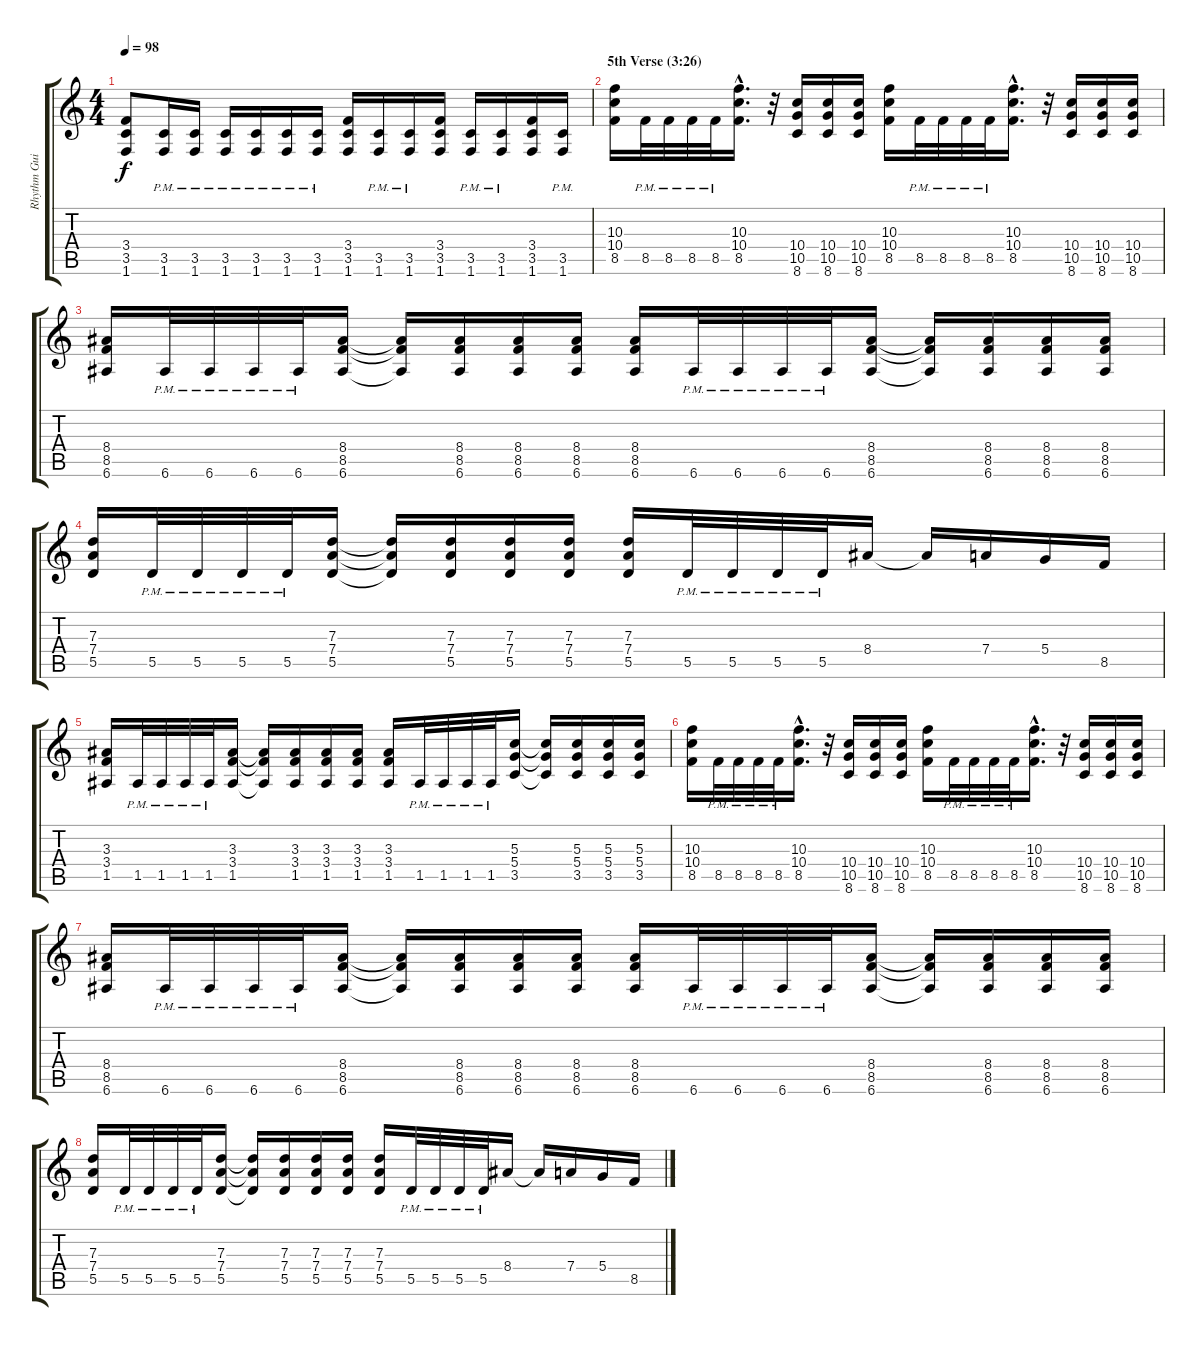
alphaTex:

\track ("Rhythm Guitar" "Rhythm Gui") {instrument distortionguitar}
\staff {score tabs}
\tuning (E4 B3 G3 D3 A2 E2) {hide}
\ts (4 4)
\tempo 98
\clef g2
\ks c
(3.4 3.5 1.6).8{dy f} (3.5{pm} 1.6{pm}).16 (3.5{pm} 1.6{pm}).16 (3.5{pm} 1.6{pm}).16 (3.5{pm} 1.6{pm}).16 (3.5{pm} 1.6{pm}).16 (3.5{pm} 1.6{pm}).16 (3.4 3.5 1.6).16 (3.5{pm} 1.6{pm}).16 (3.5{pm} 1.6{pm}).16 (3.4 3.5 1.6).16 (3.5{pm} 1.6{pm}).16 (3.5{pm} 1.6{pm}).16 (3.4 3.5 1.6).16 (3.5{pm} 1.6{pm}).16 |
\section ("" "5th Verse (3:26)")
(10.3 10.4 8.5).16 8.5{pm}.32 8.5{pm}.32 8.5{pm}.32 8.5{pm}.32 (10.3{hac} 10.4{hac} 8.5{hac}).16{d} r.32 (10.4 10.5 8.6).16 (10.4 10.5 8.6).16 (10.4 10.5 8.6).16 (10.3 10.4 8.5).16 8.5{pm}.32 8.5{pm}.32 8.5{pm}.32 8.5{pm}.32 (10.3{hac} 10.4{hac} 8.5{hac}).16{d} r.32 (10.4 10.5 8.6).16 (10.4 10.5 8.6).16 (10.4 10.5 8.6).16 |
(8.4 8.5 6.6).16 6.6{pm}.32 6.6{pm}.32 6.6{pm}.32 6.6{pm}.32 (8.4 8.5 6.6).16 (8.4{t} 8.5{t} 6.6{t}).16 (8.4 8.5 6.6).16 (8.4 8.5 6.6).16 (8.4 8.5 6.6).16 (8.4 8.5 6.6).16 6.6{pm}.32 6.6{pm}.32 6.6{pm}.32 6.6{pm}.32 (8.4 8.5 6.6).16 (8.4{t} 8.5{t} 6.6{t}).16 (8.4 8.5 6.6).16 (8.4 8.5 6.6).16 (8.4 8.5 6.6).16 |
(7.3 7.4 5.5).16 5.5{pm}.32 5.5{pm}.32 5.5{pm}.32 5.5{pm}.32 (7.3 7.4 5.5).16 (7.3{t} 7.4{t} 5.5{t}).16 (7.3 7.4 5.5).16 (7.3 7.4 5.5).16 (7.3 7.4 5.5).16 (7.3 7.4 5.5).16 5.5{pm}.32 5.5{pm}.32 5.5{pm}.32 5.5{pm}.32 8.4.16 8.4{t}.16 7.4.16 5.4.16 8.5.16 |
(3.3 3.4 1.5).16 1.5{pm}.32 1.5{pm}.32 1.5{pm}.32 1.5{pm}.32 (3.3 3.4 1.5).16 (3.3{t} 3.4{t} 1.5{t}).16 (3.3 3.4 1.5).16 (3.3 3.4 1.5).16 (3.3 3.4 1.5).16 (3.3 3.4 1.5).16 1.5{pm}.32 1.5{pm}.32 1.5{pm}.32 1.5{pm}.32 (5.3 5.4 3.5).16 (5.3{t} 5.4{t} 3.5{t}).16 (5.3 5.4 3.5).16 (5.3 5.4 3.5).16 (5.3 5.4 3.5).16 |
(10.3 10.4 8.5).16 8.5{pm}.32 8.5{pm}.32 8.5{pm}.32 8.5{pm}.32 (10.3{hac} 10.4{hac} 8.5{hac}).16{d} r.32 (10.4 10.5 8.6).16 (10.4 10.5 8.6).16 (10.4 10.5 8.6).16 (10.3 10.4 8.5).16 8.5{pm}.32 8.5{pm}.32 8.5{pm}.32 8.5{pm}.32 (10.3{hac} 10.4{hac} 8.5{hac}).16{d} r.32 (10.4 10.5 8.6).16 (10.4 10.5 8.6).16 (10.4 10.5 8.6).16 |
(8.4 8.5 6.6).16 6.6{pm}.32 6.6{pm}.32 6.6{pm}.32 6.6{pm}.32 (8.4 8.5 6.6).16 (8.4{t} 8.5{t} 6.6{t}).16 (8.4 8.5 6.6).16 (8.4 8.5 6.6).16 (8.4 8.5 6.6).16 (8.4 8.5 6.6).16 6.6{pm}.32 6.6{pm}.32 6.6{pm}.32 6.6{pm}.32 (8.4 8.5 6.6).16 (8.4{t} 8.5{t} 6.6{t}).16 (8.4 8.5 6.6).16 (8.4 8.5 6.6).16 (8.4 8.5 6.6).16 |
(7.3 7.4 5.5).16 5.5{pm}.32 5.5{pm}.32 5.5{pm}.32 5.5{pm}.32 (7.3 7.4 5.5).16 (7.3{t} 7.4{t} 5.5{t}).16 (7.3 7.4 5.5).16 (7.3 7.4 5.5).16 (7.3 7.4 5.5).16 (7.3 7.4 5.5).16 5.5{pm}.32 5.5{pm}.32 5.5{pm}.32 5.5{pm}.32 8.4.16 8.4{t}.16 7.4.16 5.4.16 8.5.16
